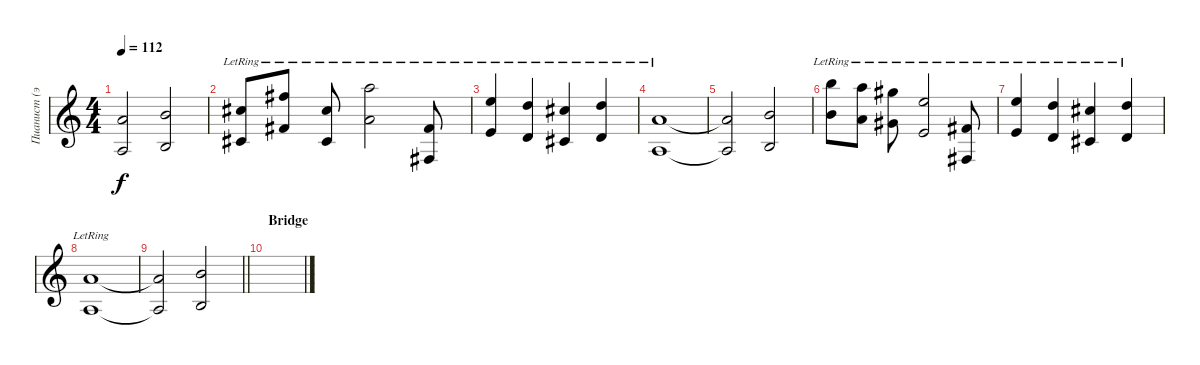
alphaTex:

\track ("Пианист (эффект)" "Пианист (э") {instrument synthstrings1}
\staff {score}
\tuning (E4 B3 G3 D3 A2 E2) {hide}
\ts (4 4)
\tempo 112
\clef g2
\ks c
(14.3{t} 12.5{t}).2{dy f} (16.3 14.5).2 |
(14.2 11.4{lr}).8 (14.1 11.3{lr}).8 (14.2 11.4{lr}).8 (17.1 14.3{lr}).2 (11.3 9.5{lr}).8 |
(17.2 14.4{lr}).4 (15.2 12.4{lr}).4 (14.2 11.4{lr}).4 (15.2 12.4{lr}).4 |
(14.3 12.5{lr}).1 |
(14.3{t} 12.5{t}).2 (16.3 14.5).2 |
(19.1 12.2{lr}).8 (17.1 14.3{lr}).8 (16.1 13.3{lr}).8 (17.2 14.4{lr}).2 (11.3 9.5{lr}).8 |
(17.2 14.4{lr}).4 (15.2 12.4{lr}).4 (14.2 11.4{lr}).4 (15.2 12.4{lr}).4 |
(14.3 12.5{lr}).1 |
\barLineRight lightlight
(14.3{t} 12.5{t}).2 (16.3 14.5).2 |
\section ("" "Bridge")
